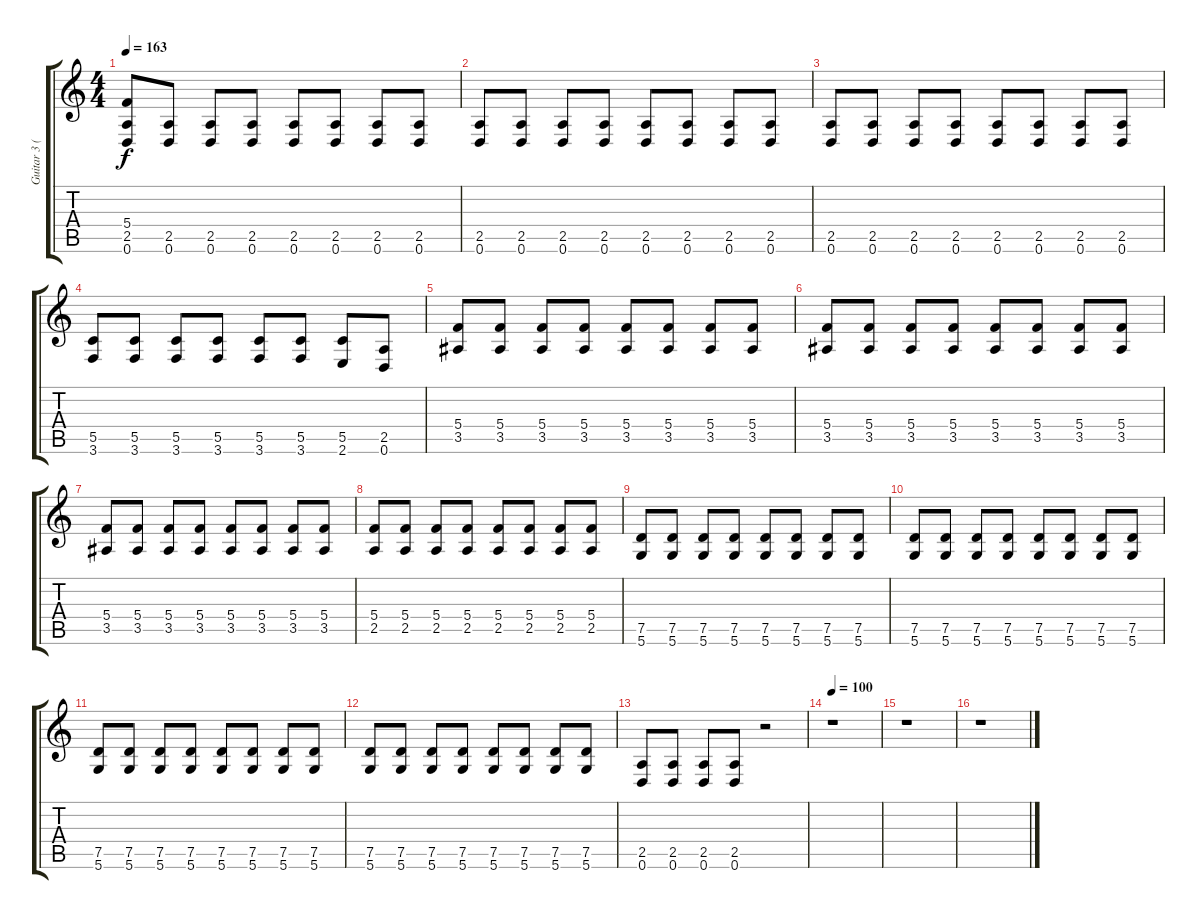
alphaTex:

\track ("Guitar 3 (Dist)" "Guitar 3 (") {instrument distortionguitar}
\staff {score tabs}
\tuning (D4 A3 F3 C3 G2 D2) {hide}
\ts (4 4)
\tempo 163
\clef g2
\ks c
(5.4{t} 2.5 0.6).8{dy f} (2.5 0.6).8 (2.5 0.6).8 (2.5 0.6).8 (2.5 0.6).8 (2.5 0.6).8 (2.5 0.6).8 (2.5 0.6).8 |
(2.5 0.6).8 (2.5 0.6).8 (2.5 0.6).8 (2.5 0.6).8 (2.5 0.6).8 (2.5 0.6).8 (2.5 0.6).8 (2.5 0.6).8 |
(2.5 0.6).8 (2.5 0.6).8 (2.5 0.6).8 (2.5 0.6).8 (2.5 0.6).8 (2.5 0.6).8 (2.5 0.6).8 (2.5 0.6).8 |
(5.5 3.6).8 (5.5 3.6).8 (5.5 3.6).8 (5.5 3.6).8 (5.5 3.6).8 (5.5 3.6).8 (5.5 2.6).8 (2.5 0.6).8 |
(5.4 3.5).8 (5.4 3.5).8 (5.4 3.5).8 (5.4 3.5).8 (5.4 3.5).8 (5.4 3.5).8 (5.4 3.5).8 (5.4 3.5).8 |
(5.4 3.5).8 (5.4 3.5).8 (5.4 3.5).8 (5.4 3.5).8 (5.4 3.5).8 (5.4 3.5).8 (5.4 3.5).8 (5.4 3.5).8 |
(5.4 3.5).8 (5.4 3.5).8 (5.4 3.5).8 (5.4 3.5).8 (5.4 3.5).8 (5.4 3.5).8 (5.4 3.5).8 (5.4 3.5).8 |
(5.4 2.5).8 (5.4 2.5).8 (5.4 2.5).8 (5.4 2.5).8 (5.4 2.5).8 (5.4 2.5).8 (5.4 2.5).8 (5.4 2.5).8 |
(7.5 5.6).8 (7.5 5.6).8 (7.5 5.6).8 (7.5 5.6).8 (7.5 5.6).8 (7.5 5.6).8 (7.5 5.6).8 (7.5 5.6).8 |
(7.5 5.6).8 (7.5 5.6).8 (7.5 5.6).8 (7.5 5.6).8 (7.5 5.6).8 (7.5 5.6).8 (7.5 5.6).8 (7.5 5.6).8 |
(7.5 5.6).8 (7.5 5.6).8 (7.5 5.6).8 (7.5 5.6).8 (7.5 5.6).8 (7.5 5.6).8 (7.5 5.6).8 (7.5 5.6).8 |
(7.5 5.6).8 (7.5 5.6).8 (7.5 5.6).8 (7.5 5.6).8 (7.5 5.6).8 (7.5 5.6).8 (7.5 5.6).8 (7.5 5.6).8 |
(2.5 0.6).8 (2.5 0.6).8 (2.5 0.6).8 (2.5 0.6).8 r.2 |
\tempo 100
r.1 |
r.1 |
r.1
